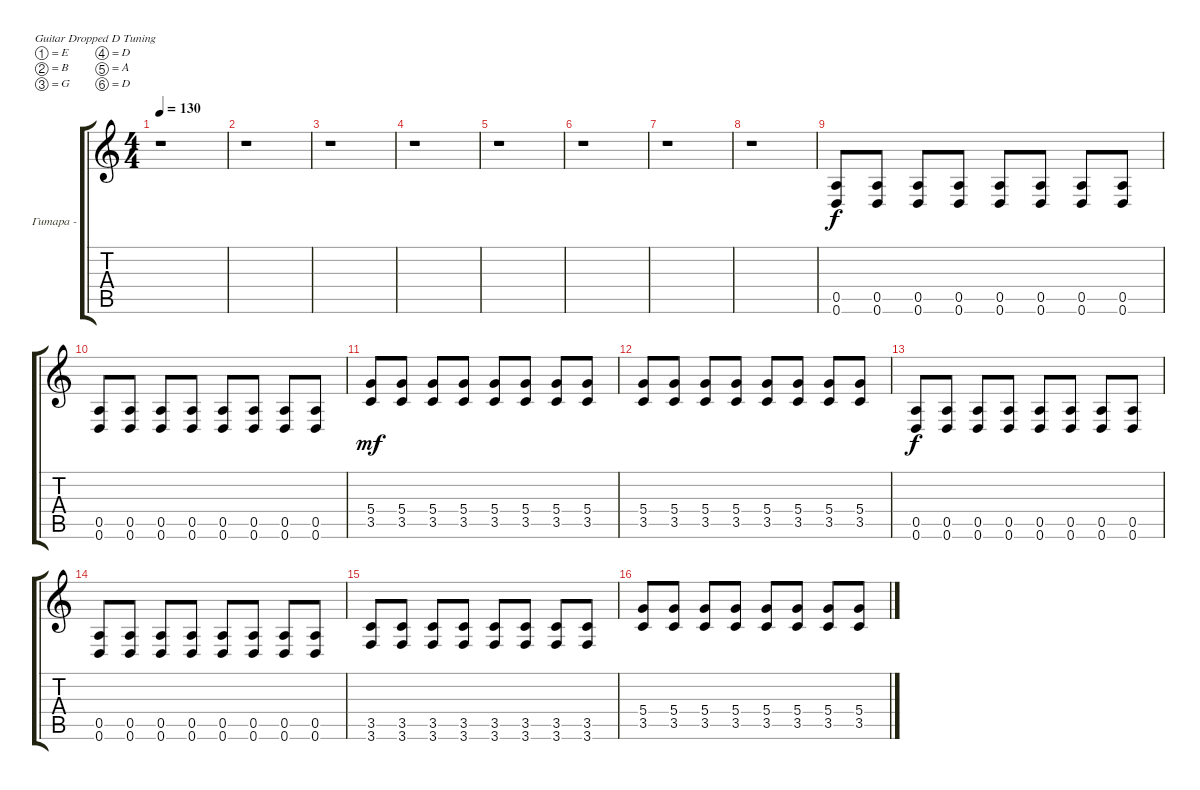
\defaultSystemsLayout 4
\bracketExtendMode groupsimilarinstruments
\firstSystemTrackNameOrientation horizontal
\otherSystemsTrackNameOrientation horizontal
\track ("Гитара -Дист" "Гитара -") {instrument distortionguitar}
\staff {score tabs}
\tuning (E4 B3 G3 D3 A2 D2)
\ts (4 4)
\tempo 130
\clef g2
\ks c
r.1{dy f} |
r.1 |
r.1 |
r.1 |
r.1 |
r.1 |
r.1 |
r.1 |
(0.5 0.6).8 (0.5 0.6).8 (0.5 0.6).8 (0.5 0.6).8 (0.5 0.6).8 (0.5 0.6).8 (0.5 0.6).8 (0.5 0.6).8 |
(0.5 0.6).8 (0.5 0.6).8 (0.5 0.6).8 (0.5 0.6).8 (0.5 0.6).8 (0.5 0.6).8 (0.5 0.6).8 (0.5 0.6).8 |
(3.5 5.4).8{dy mf} (3.5 5.4).8 (3.5 5.4).8 (3.5 5.4).8 (3.5 5.4).8 (3.5 5.4).8 (3.5 5.4).8 (3.5 5.4).8 |
(3.5 5.4).8 (3.5 5.4).8 (3.5 5.4).8 (3.5 5.4).8 (3.5 5.4).8 (3.5 5.4).8 (3.5 5.4).8 (3.5 5.4).8 |
(0.5 0.6).8{dy f} (0.5 0.6).8 (0.5 0.6).8 (0.5 0.6).8 (0.5 0.6).8 (0.5 0.6).8 (0.5 0.6).8 (0.5 0.6).8 |
(0.5 0.6).8 (0.5 0.6).8 (0.5 0.6).8 (0.5 0.6).8 (0.5 0.6).8 (0.5 0.6).8 (0.5 0.6).8 (0.5 0.6).8 |
(3.5 3.6).8 (3.5 3.6).8 (3.5 3.6).8 (3.5 3.6).8 (3.5 3.6).8 (3.5 3.6).8 (3.5 3.6).8 (3.5 3.6).8 |
(5.4 3.5).8 (5.4 3.5).8 (5.4 3.5).8 (5.4 3.5).8 (5.4 3.5).8 (5.4 3.5).8 (5.4 3.5).8 (5.4 3.5).8
